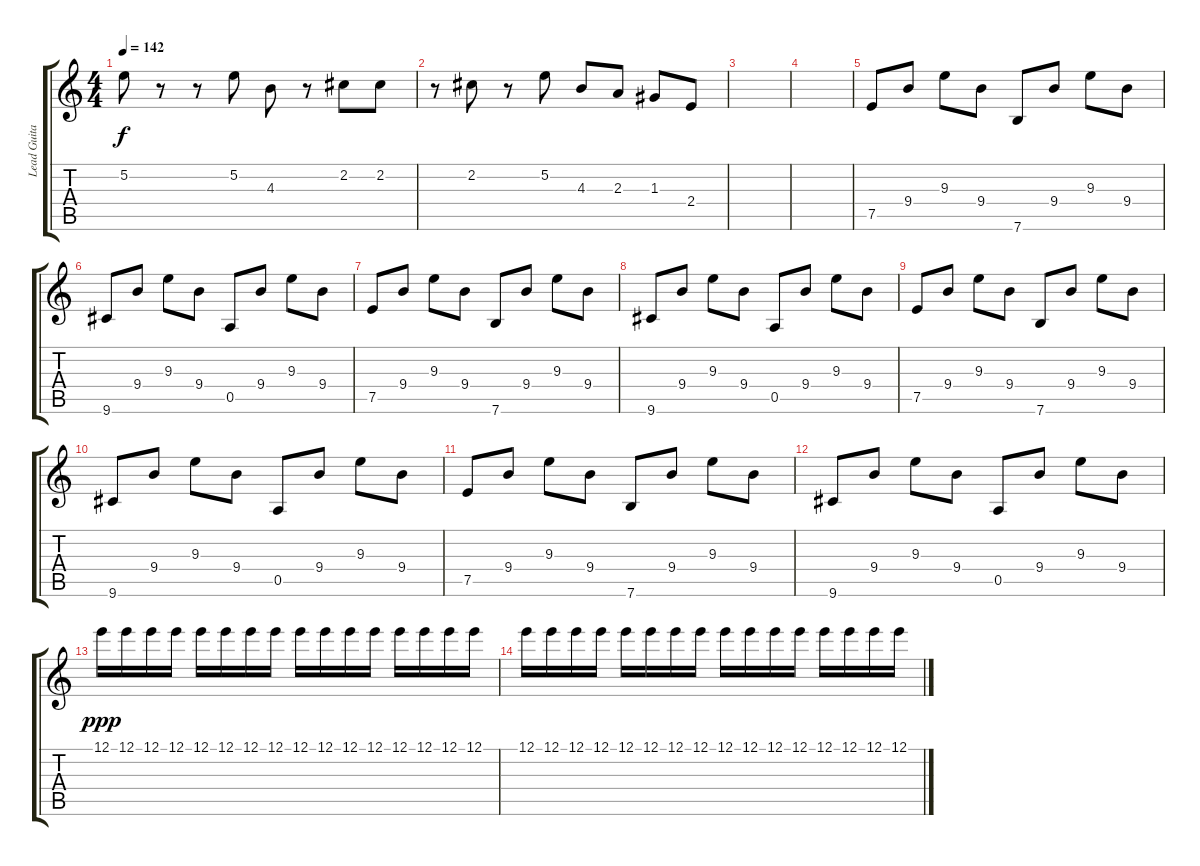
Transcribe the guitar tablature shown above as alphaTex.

\track ("Lead Guitar" "Lead Guita") {instrument electricguitarclean}
\staff {score tabs}
\tuning (E4 B3 G3 D3 A2 E2) {hide}
\ts (4 4)
\tempo 142
\clef g2
\ks c
5.2.8{dy f} r.8 r.8 5.2.8 4.3.8 r.8 2.2.8 2.2.8 |
r.8 2.2.8 r.8 5.2.8 4.3.8 2.3.8 1.3.8 2.4.8 |
|
|
7.5.8 9.4.8 9.3.8 9.4.8 7.6.8 9.4.8 9.3.8 9.4.8 |
9.6.8 9.4.8 9.3.8 9.4.8 0.5.8 9.4.8 9.3.8 9.4.8 |
7.5.8 9.4.8 9.3.8 9.4.8 7.6.8 9.4.8 9.3.8 9.4.8 |
9.6.8 9.4.8 9.3.8 9.4.8 0.5.8 9.4.8 9.3.8 9.4.8 |
7.5.8 9.4.8 9.3.8 9.4.8 7.6.8 9.4.8 9.3.8 9.4.8 |
9.6.8 9.4.8 9.3.8 9.4.8 0.5.8 9.4.8 9.3.8 9.4.8 |
7.5.8 9.4.8 9.3.8 9.4.8 7.6.8 9.4.8 9.3.8 9.4.8 |
9.6.8 9.4.8 9.3.8 9.4.8 0.5.8 9.4.8 9.3.8 9.4.8 |
12.1.16{dy ppp} 12.1.16 12.1.16 12.1.16 12.1.16 12.1.16 12.1.16 12.1.16 12.1.16 12.1.16 12.1.16 12.1.16 12.1.16 12.1.16 12.1.16 12.1.16 |
12.1.16 12.1.16 12.1.16 12.1.16 12.1.16 12.1.16 12.1.16 12.1.16 12.1.16 12.1.16 12.1.16 12.1.16 12.1.16 12.1.16 12.1.16 12.1.16
